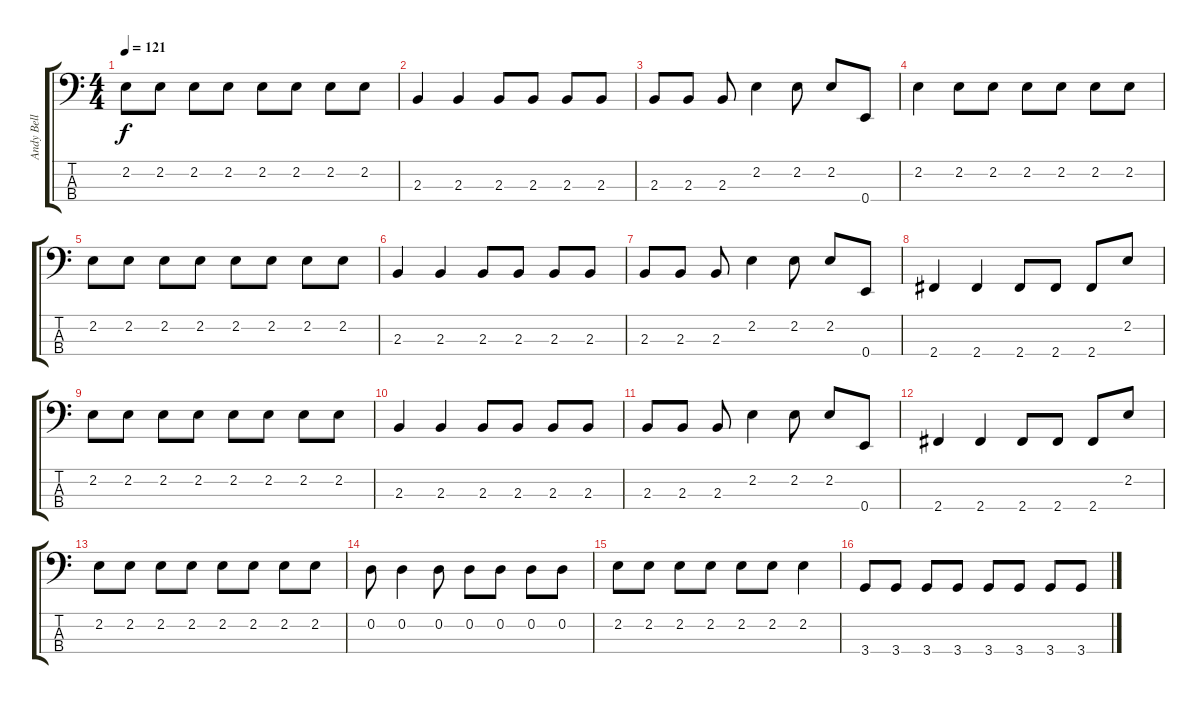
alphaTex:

\track ("Andy Bell - Bass" "Andy Bell ") {instrument electricbasspick}
\staff {score tabs}
\tuning (G2 D2 A1 E1) {hide}
\ts (4 4)
\tempo 121
\clef f4
\ks c
2.2.8{dy f} 2.2.8 2.2.8 2.2.8 2.2.8 2.2.8 2.2.8 2.2.8 |
2.3.4 2.3.4 2.3.8 2.3.8 2.3.8 2.3.8 |
2.3.8 2.3.8 2.3.8 2.2.4 2.2.8 2.2.8 0.4.8 |
2.2.4 2.2.8 2.2.8 2.2.8 2.2.8 2.2.8 2.2.8 |
2.2.8 2.2.8 2.2.8 2.2.8 2.2.8 2.2.8 2.2.8 2.2.8 |
2.3.4 2.3.4 2.3.8 2.3.8 2.3.8 2.3.8 |
2.3.8 2.3.8 2.3.8 2.2.4 2.2.8 2.2.8 0.4.8 |
2.4.4 2.4.4 2.4.8 2.4.8 2.4.8 2.2.8 |
2.2.8 2.2.8 2.2.8 2.2.8 2.2.8 2.2.8 2.2.8 2.2.8 |
2.3.4 2.3.4 2.3.8 2.3.8 2.3.8 2.3.8 |
2.3.8 2.3.8 2.3.8 2.2.4 2.2.8 2.2.8 0.4.8 |
2.4.4 2.4.4 2.4.8 2.4.8 2.4.8 2.2.8 |
2.2.8 2.2.8 2.2.8 2.2.8 2.2.8 2.2.8 2.2.8 2.2.8 |
0.2.8 0.2.4 0.2.8 0.2.8 0.2.8 0.2.8 0.2.8 |
2.2.8 2.2.8 2.2.8 2.2.8 2.2.8 2.2.8 2.2.4 |
3.4.8 3.4.8 3.4.8 3.4.8 3.4.8 3.4.8 3.4.8 3.4.8
